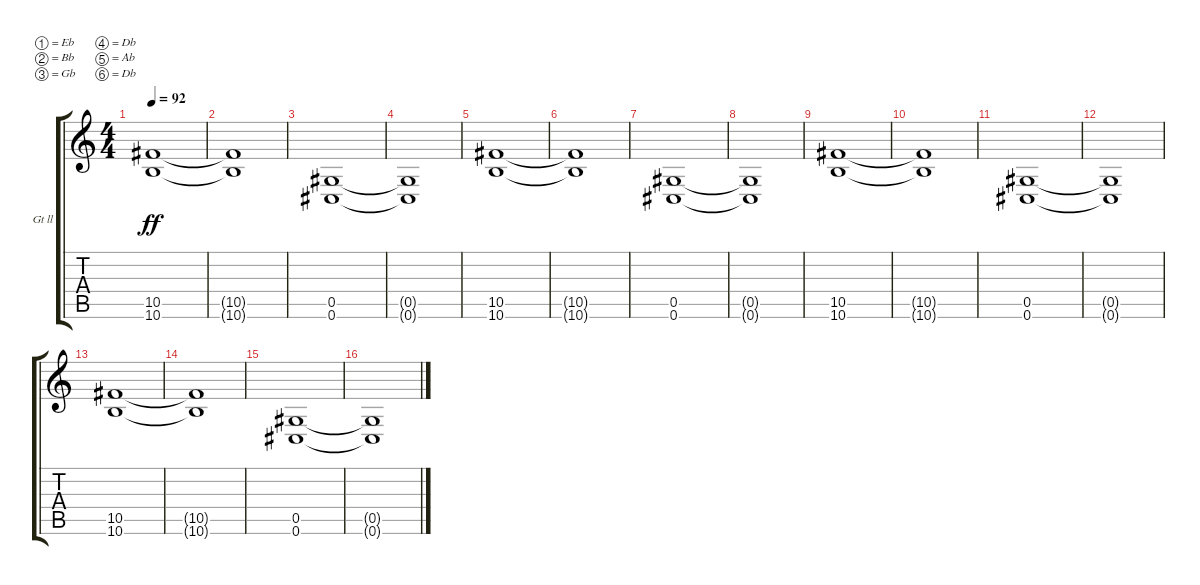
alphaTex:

\defaultSystemsLayout 4
\bracketExtendMode groupsimilarinstruments
\firstSystemTrackNameOrientation horizontal
\otherSystemsTrackNameOrientation horizontal
\track ("Guitar ll" "Gt ll") {instrument overdrivenguitar}
\staff {score tabs}
\tuning (Eb4 Bb3 Gb3 Db3 Ab2 Db2)
\ts (4 4)
\tempo 92
\clef g2
\ks c
(10.6 10.5).1{dy ff} |
(10.5{t} 10.6{t}).1 |
(0.6 0.5).1 |
(0.6{t} 0.5{t}).1 |
(10.6 10.5).1 |
(10.5{t} 10.6{t}).1 |
(0.6 0.5).1 |
(0.6{t} 0.5{t}).1 |
(10.6 10.5).1 |
(10.5{t} 10.6{t}).1 |
(0.6 0.5).1 |
(0.6{t} 0.5{t}).1 |
(10.6 10.5).1 |
(10.5{t} 10.6{t}).1 |
(0.6 0.5).1 |
(0.6{t} 0.5{t}).1
